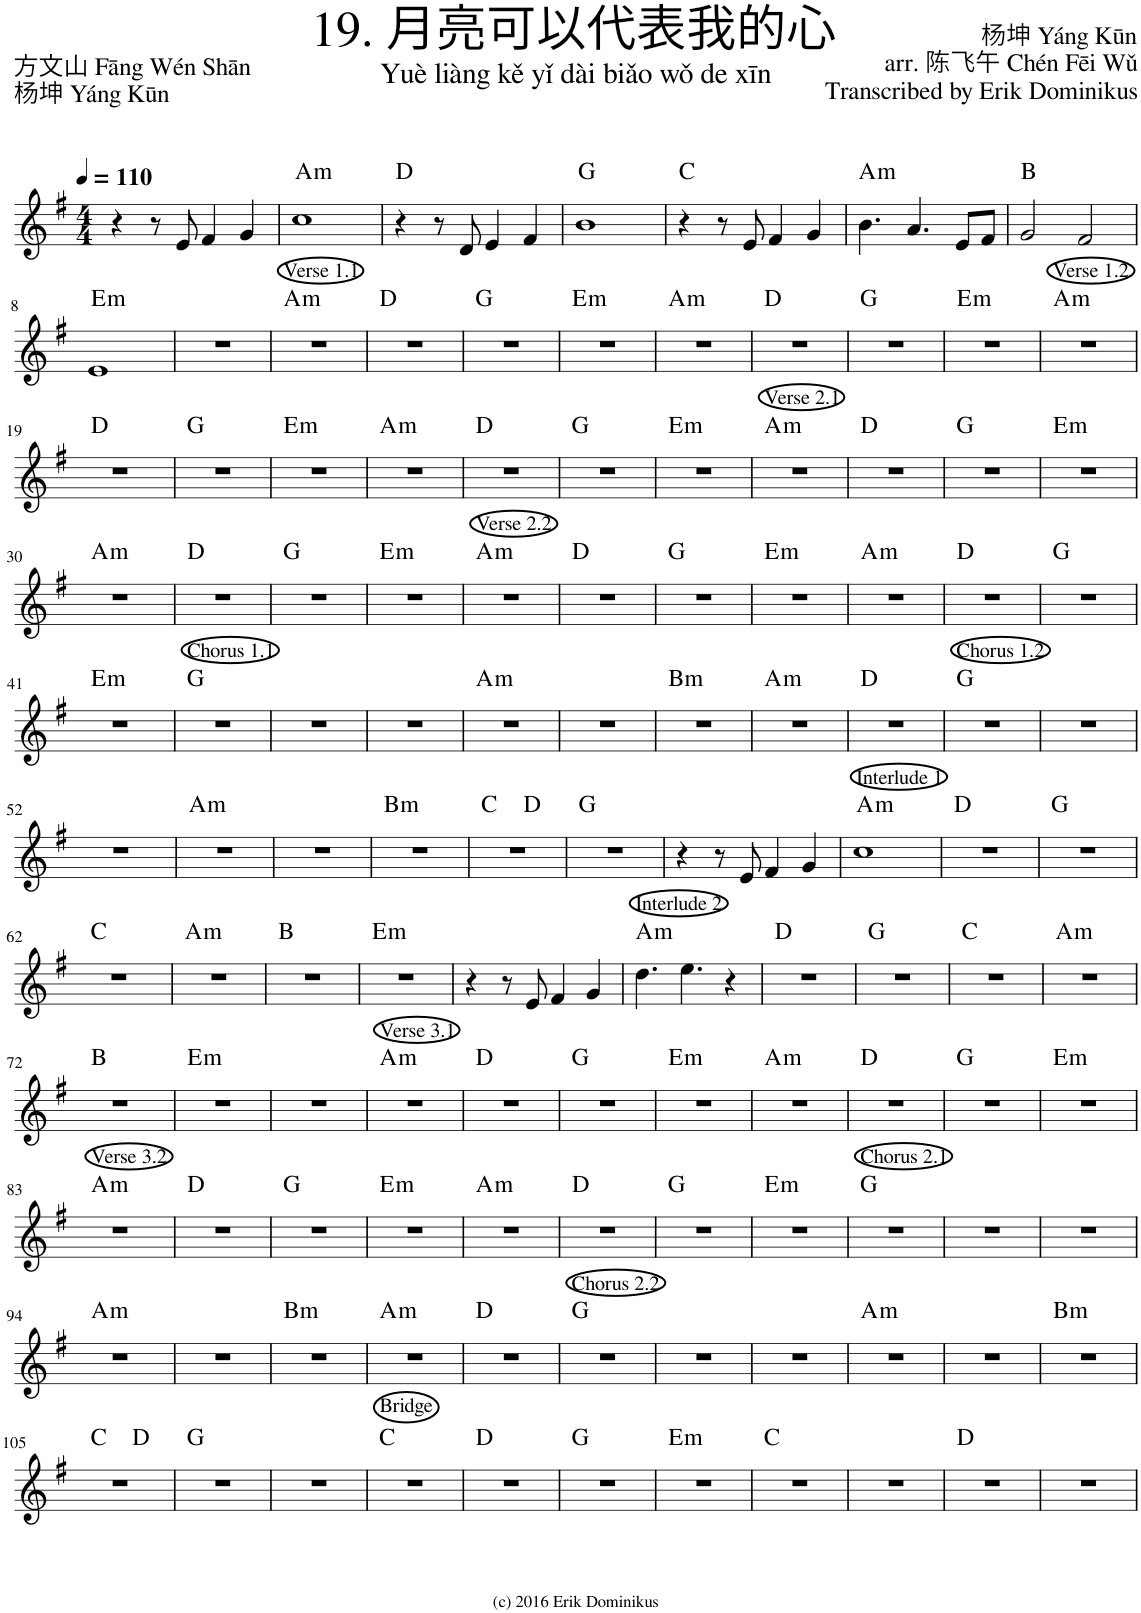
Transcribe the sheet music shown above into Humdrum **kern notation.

**kern	**harte
*part1	*part1
*staff1	*
*I"Form	*
*I'Form	*
*clefG2	*
*k[f#]	*
*M4/4	*
*MM110	*
=1	=1
4r	.
8r	.
8e/	.
4f#/	.
4g/	.
=2	=2
!	!LO:H:kt=m
1cc	A:min
=3	=3
4r	D:maj
8r	.
8d/	.
4e/	.
4f#/	.
=4	=4
1b	G:maj
=5	=5
4r	C:maj
8r	.
8e/	.
4f#/	.
4g/	.
=6	=6
!	!LO:H:kt=m
4.b\	A:min
4.a/	.
8e/L	.
8f#/J	.
=7	=7
2g/	B:maj
2f#/	.
!!LO:LB:g=z
=8	=8
!	!LO:H:kt=m
1e	E:min
=9	=9
1r	.
=10	=10
!LO:TX:a:t=Verse 1.1	!LO:H:kt=m
1r	A:min
=11	=11
1r	D:maj
=12	=12
1r	G:maj
=13	=13
!	!LO:H:kt=m
1r	E:min
=14	=14
!	!LO:H:kt=m
1r	A:min
=15	=15
1r	D:maj
=16	=16
1r	G:maj
=17	=17
!	!LO:H:kt=m
1r	E:min
=18	=18
!LO:TX:a:t=Verse 1.2	!LO:H:kt=m
1r	A:min
!!LO:LB:g=z
=19	=19
1r	D:maj
=20	=20
1r	G:maj
=21	=21
!	!LO:H:kt=m
1r	E:min
=22	=22
!	!LO:H:kt=m
1r	A:min
=23	=23
1r	D:maj
=24	=24
1r	G:maj
=25	=25
!	!LO:H:kt=m
1r	E:min
=26	=26
!LO:TX:a:t=Verse 2.1	!LO:H:kt=m
1r	A:min
=27	=27
1r	D:maj
=28	=28
1r	G:maj
=29	=29
!	!LO:H:kt=m
1r	E:min
!!LO:LB:g=z
=30	=30
!	!LO:H:kt=m
1r	A:min
=31	=31
1r	D:maj
=32	=32
1r	G:maj
=33	=33
!	!LO:H:kt=m
1r	E:min
=34	=34
!LO:TX:a:t=Verse 2.2	!LO:H:kt=m
1r	A:min
=35	=35
1r	D:maj
=36	=36
1r	G:maj
=37	=37
!	!LO:H:kt=m
1r	E:min
=38	=38
!	!LO:H:kt=m
1r	A:min
=39	=39
1r	D:maj
=40	=40
1r	G:maj
!!LO:LB:g=z
=41	=41
!	!LO:H:kt=m
1r	E:min
=42	=42
!LO:TX:a:t=Chorus 1.1	!
1r	G:maj
=43	=43
1r	.
=44	=44
1r	.
=45	=45
!	!LO:H:kt=m
1r	A:min
=46	=46
1r	.
=47	=47
!	!LO:H:kt=m
1r	B:min
=48	=48
!	!LO:H:kt=m
1r	A:min
=49	=49
1r	D:maj
=50	=50
!LO:TX:a:t=Chorus 1.2	!
1r	G:maj
=51	=51
1r	.
!!LO:LB:g=z
=52	=52
1r	.
=53	=53
!	!LO:H:kt=m
1r	A:min
=54	=54
1r	.
=55	=55
!	!LO:H:kt=m
1r	B:min
=56	=56
*^	*
1r	2ryy	C:maj
.	2ryy	D:maj
*v	*v	*
=57	=57
1r	G:maj
=58	=58
4r	.
8r	.
8e/	.
4f#/	.
4g/	.
=59	=59
!LO:TX:a:t=Interlude 1	!LO:H:kt=m
1cc	A:min
=60	=60
1r	D:maj
=61	=61
1r	G:maj
!!LO:LB:g=z
=62	=62
1r	C:maj
=63	=63
!	!LO:H:kt=m
1r	A:min
=64	=64
1r	B:maj
=65	=65
!	!LO:H:kt=m
1r	E:min
=66	=66
4r	.
8r	.
8e/	.
4f#/	.
4g/	.
=67	=67
!LO:TX:a:t=Interlude 2	!LO:H:kt=m
4.dd\	A:min
4.ee\	.
4r	.
=68	=68
1r	D:maj
=69	=69
1r	G:maj
=70	=70
1r	C:maj
=71	=71
!	!LO:H:kt=m
1r	A:min
!!LO:LB:g=z
=72	=72
1r	B:maj
=73	=73
!	!LO:H:kt=m
1r	E:min
=74	=74
1r	.
=75	=75
!LO:TX:a:t=Verse 3.1	!LO:H:kt=m
1r	A:min
=76	=76
1r	D:maj
=77	=77
1r	G:maj
=78	=78
!	!LO:H:kt=m
1r	E:min
=79	=79
!	!LO:H:kt=m
1r	A:min
=80	=80
1r	D:maj
=81	=81
1r	G:maj
=82	=82
!	!LO:H:kt=m
1r	E:min
!!LO:LB:g=z
=83	=83
!LO:TX:a:t=Verse 3.2	!LO:H:kt=m
1r	A:min
=84	=84
1r	D:maj
=85	=85
1r	G:maj
=86	=86
!	!LO:H:kt=m
1r	E:min
=87	=87
!	!LO:H:kt=m
1r	A:min
=88	=88
1r	D:maj
=89	=89
1r	G:maj
=90	=90
!	!LO:H:kt=m
1r	E:min
=91	=91
!LO:TX:a:t=Chorus 2.1	!
1r	G:maj
=92	=92
1r	.
=93	=93
1r	.
!!LO:LB:g=z
=94	=94
!	!LO:H:kt=m
1r	A:min
=95	=95
1r	.
=96	=96
!	!LO:H:kt=m
1r	B:min
=97	=97
!	!LO:H:kt=m
1r	A:min
=98	=98
1r	D:maj
=99	=99
!LO:TX:a:t=Chorus 2.2	!
1r	G:maj
=100	=100
1r	.
=101	=101
1r	.
=102	=102
!	!LO:H:kt=m
1r	A:min
=103	=103
1r	.
=104	=104
!	!LO:H:kt=m
1r	B:min
!!LO:LB:g=z
=105	=105
*^	*
1r	2ryy	C:maj
.	2ryy	D:maj
*v	*v	*
=106	=106
1r	G:maj
=107	=107
1r	.
=108	=108
!LO:TX:a:t=Bridge	!
1r	C:maj
=109	=109
1r	D:maj
=110	=110
1r	G:maj
=111	=111
!	!LO:H:kt=m
1r	E:min
=112	=112
1r	C:maj
=113	=113
1r	.
=114	=114
1r	D:maj
=115	=115
1r	.
=	=
*-	*-
